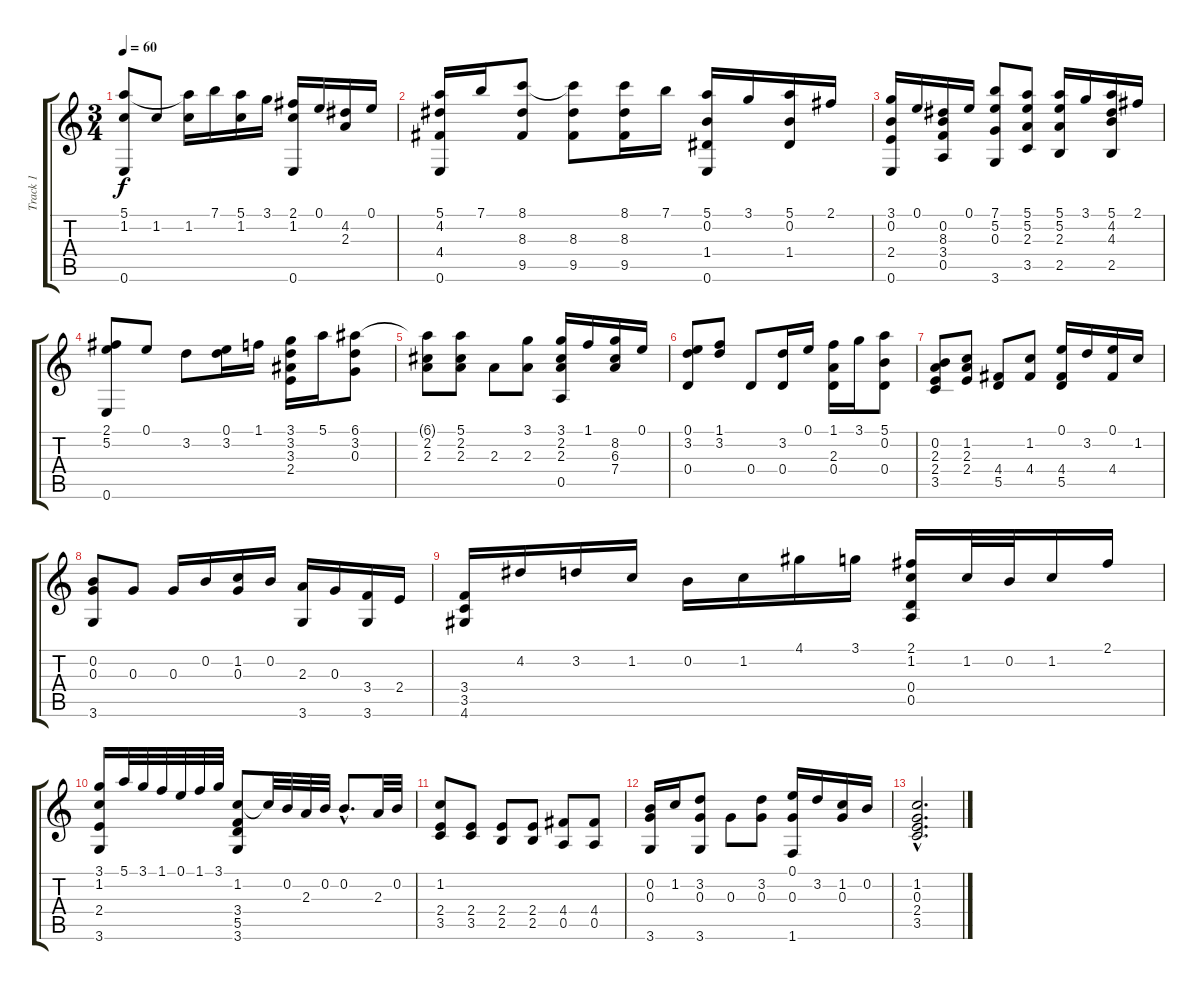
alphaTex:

\track ("Track 1" "Track 1") {instrument acousticguitarnylon}
\staff {score tabs}
\tuning (E4 B3 G3 D3 A2 E2) {hide}
\ts (3 4)
\tempo 60
\clef g2
\ks c
(5.1 1.2 0.6).8{dy f} 1.2.8 (5.1{t} 1.2).16 7.1.16 (5.1 1.2).16 3.1.16 (2.1 1.2 0.6).16 0.1.16 (4.2 2.3).16 0.1.16 |
(5.1 4.2 4.4 0.6).16 7.1.16 (8.1 8.3 9.5).8 (8.1{t} 8.3 9.5).8 (8.1 8.3 9.5).16 7.1.16 (5.1 0.2 1.4 0.6).16 3.1.16 (5.1 0.2 1.4).16 2.1.16 |
(3.1 0.2 2.4 0.6).16 0.1.16 (0.2 8.3 3.4 0.5).16 0.1.16 (7.1 5.2 0.3 3.6).8 (5.1 5.2 2.3 3.5).8 (5.1 5.2 2.3 2.5).16 3.1.16 (5.1 4.2 4.3 2.5).16 2.1.16 |
(2.1 5.2 0.6).8 0.1.8 3.2.8 (0.1 3.2).16 1.1.16 (3.1 3.2 3.3 2.4).16 5.1.16 (6.1 3.2 0.3).8 |
(6.1{t} 2.2 2.3).8 (5.1 2.2 2.3).8 2.3.8 (3.1 2.3).8 (3.1 2.2 2.3 0.5).16 1.1.16 (8.2 6.3 7.4).16 0.1.16 |
(0.1 3.2 0.4).8 (1.1 3.2).8 0.4.8 (3.2 0.4).16 0.1.16 (1.1 2.3 0.4).16 3.1.16 (5.1 0.2 0.4).8 |
(0.2 2.3 2.4 3.5).8 (1.2 2.3 2.4).8 (4.4 5.5).8 (1.2 4.4).8 (0.1 4.4 5.5).16 3.2.16 (0.1 4.4).16 1.2.16 |
(0.2 0.3 3.6).8 0.3.8 0.3.16 0.2.16 (1.2 0.3).16 0.2.16 (2.3 3.6).16 0.3.16 (3.4 3.6).16 2.4.16 |
(3.4 3.5 4.6).16 4.2.16 3.2.16 1.2.16 0.2.16 1.2.16 4.1.16 3.1.16 (2.1 1.2 0.4 0.5).16 1.2.32 0.2.32 1.2.16 2.1.16 |
(3.1 1.2 2.4 3.6).16 5.1.32 3.1.32 1.1.32 0.1.32 1.1.32 3.1.32 (1.2 3.4 5.5 3.6).8 1.2{t}.32 0.2.32 2.3.32 0.2.32 0.2{hac}.8{d} 2.3.32 0.2.32 |
(1.2 2.4 3.5).8 (2.4 3.5).8 (2.4 2.5).8 (2.4 2.5).8 (4.4 0.5).8 (4.4 0.5).8 |
(0.2 0.3 3.6).16 1.2.16 (3.2 0.3 3.6).8 0.3.8 (3.2 0.3).8 (0.1 0.3 1.6).16 3.2.16 (1.2 0.3).16 0.2.16 |
(1.2{hac} 0.3{hac} 2.4{hac} 3.5{hac}).2{d}
